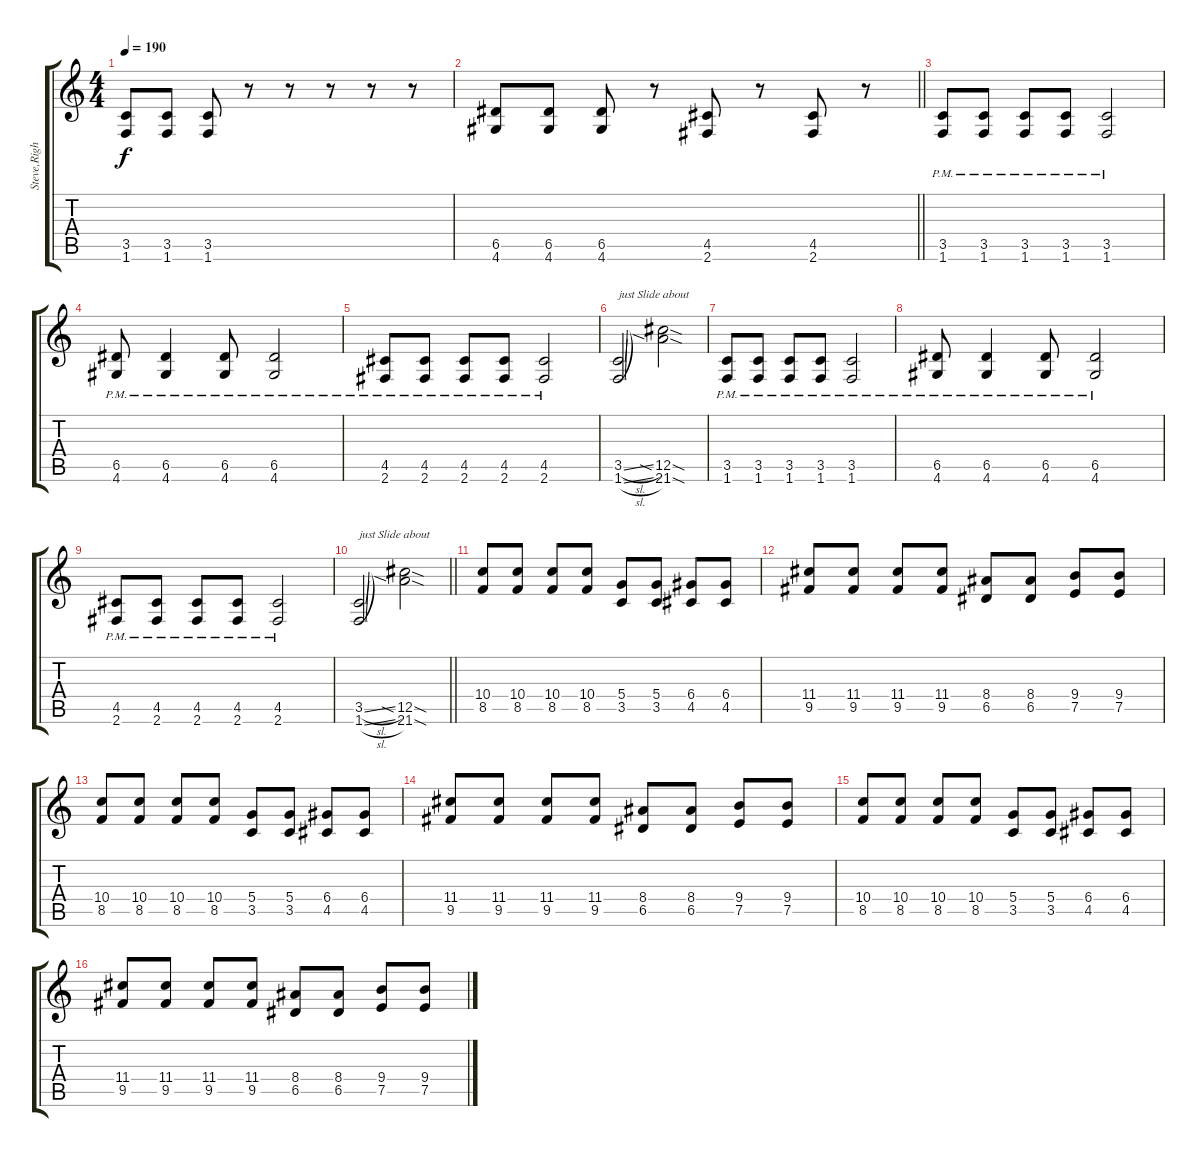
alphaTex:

\track ("Steve,Righ? Right" "Steve,Righ") {instrument distortionguitar}
\staff {score tabs}
\tuning (E4 B3 G3 D3 A2 E2) {hide}
\ts (4 4)
\tempo 190
\clef g2
\ks c
(3.5 1.6).8{dy f} (3.5 1.6).8 (3.5 1.6).8 r.8 r.8 r.8 r.8 r.8 |
\barLineRight lightlight
(6.5 4.6).8 (6.5 4.6).8 (6.5 4.6).8 r.8 (4.5 2.6).8 r.8 (4.5 2.6).8 r.8 |
(3.5{pm} 1.6{pm}).8 (3.5{pm} 1.6{pm}).8 (3.5{pm} 1.6{pm}).8 (3.5{pm} 1.6{pm}).8 (3.5{pm} 1.6{pm}).2 |
(6.5{pm} 4.6{pm}).8 (6.5{pm} 4.6{pm}).4 (6.5{pm} 4.6{pm}).8 (6.5{pm} 4.6{pm}).2 |
(4.5{pm} 2.6{pm}).8 (4.5{pm} 2.6{pm}).8 (4.5{pm} 2.6{pm}).8 (4.5{pm} 2.6{pm}).8 (4.5{pm} 2.6{pm}).2 |
(3.5{sl} 1.6{sl}).2{txt "just Slide about"} (12.5{sia sod} 21.6{sod}).2 |
(3.5{pm} 1.6{pm}).8 (3.5{pm} 1.6{pm}).8 (3.5{pm} 1.6{pm}).8 (3.5{pm} 1.6{pm}).8 (3.5{pm} 1.6{pm}).2 |
(6.5{pm} 4.6{pm}).8 (6.5{pm} 4.6{pm}).4 (6.5{pm} 4.6{pm}).8 (6.5{pm} 4.6{pm}).2 |
(4.5{pm} 2.6{pm}).8 (4.5{pm} 2.6{pm}).8 (4.5{pm} 2.6{pm}).8 (4.5{pm} 2.6{pm}).8 (4.5{pm} 2.6{pm}).2 |
\barLineRight lightlight
(3.5{sl} 1.6{sl}).2{txt "just Slide about"} (12.5{sia sod} 21.6{sod}).2 |
(10.4 8.5).8 (10.4 8.5).8 (10.4 8.5).8 (10.4 8.5).8 (5.4 3.5).8 (5.4 3.5).8 (6.4 4.5).8 (6.4 4.5).8 |
(11.4 9.5).8 (11.4 9.5).8 (11.4 9.5).8 (11.4 9.5).8 (8.4 6.5).8 (8.4 6.5).8 (9.4 7.5).8 (9.4 7.5).8 |
(10.4 8.5).8 (10.4 8.5).8 (10.4 8.5).8 (10.4 8.5).8 (5.4 3.5).8 (5.4 3.5).8 (6.4 4.5).8 (6.4 4.5).8 |
(11.4 9.5).8 (11.4 9.5).8 (11.4 9.5).8 (11.4 9.5).8 (8.4 6.5).8 (8.4 6.5).8 (9.4 7.5).8 (9.4 7.5).8 |
(10.4 8.5).8 (10.4 8.5).8 (10.4 8.5).8 (10.4 8.5).8 (5.4 3.5).8 (5.4 3.5).8 (6.4 4.5).8 (6.4 4.5).8 |
(11.4 9.5).8 (11.4 9.5).8 (11.4 9.5).8 (11.4 9.5).8 (8.4 6.5).8 (8.4 6.5).8 (9.4 7.5).8 (9.4 7.5).8
